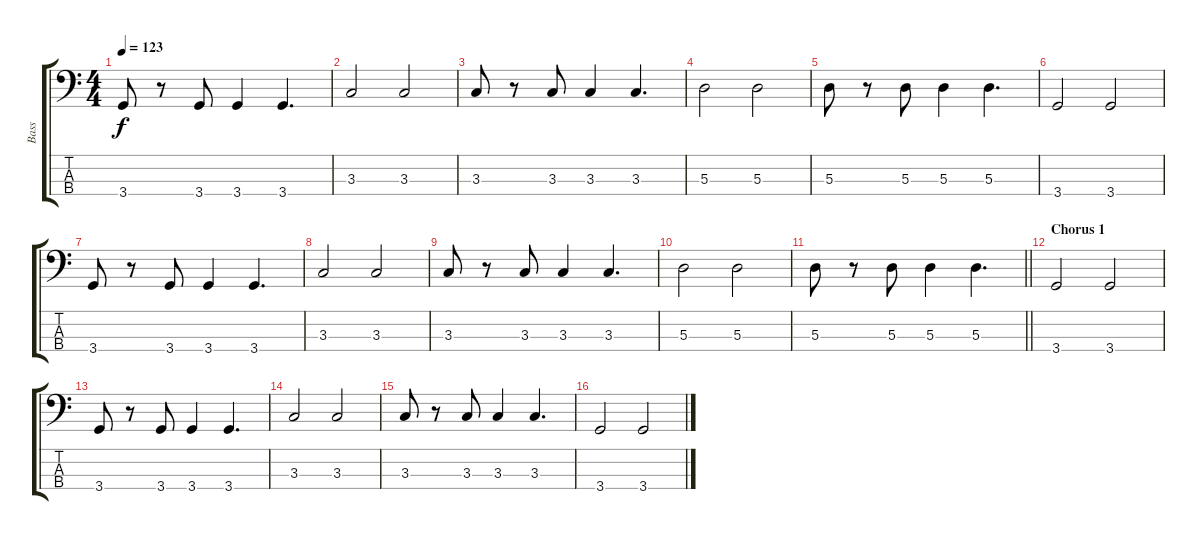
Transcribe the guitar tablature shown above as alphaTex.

\track ("Bass" "Bass") {instrument electricbassfinger}
\staff {score tabs}
\tuning (G2 D2 A1 E1) {hide}
\ts (4 4)
\tempo 123
\clef f4
\ks c
3.4.8{dy f} r.8 3.4.8 3.4.4 3.4.4{d} |
3.3.2 3.3.2 |
3.3.8 r.8 3.3.8 3.3.4 3.3.4{d} |
5.3.2 5.3.2 |
5.3.8 r.8 5.3.8 5.3.4 5.3.4{d} |
3.4.2 3.4.2 |
3.4.8 r.8 3.4.8 3.4.4 3.4.4{d} |
3.3.2 3.3.2 |
3.3.8 r.8 3.3.8 3.3.4 3.3.4{d} |
5.3.2 5.3.2 |
\barLineRight lightlight
5.3.8 r.8 5.3.8 5.3.4 5.3.4{d} |
\section ("" "Chorus 1")
3.4.2 3.4.2 |
3.4.8 r.8 3.4.8 3.4.4 3.4.4{d} |
3.3.2 3.3.2 |
3.3.8 r.8 3.3.8 3.3.4 3.3.4{d} |
3.4.2 3.4.2
